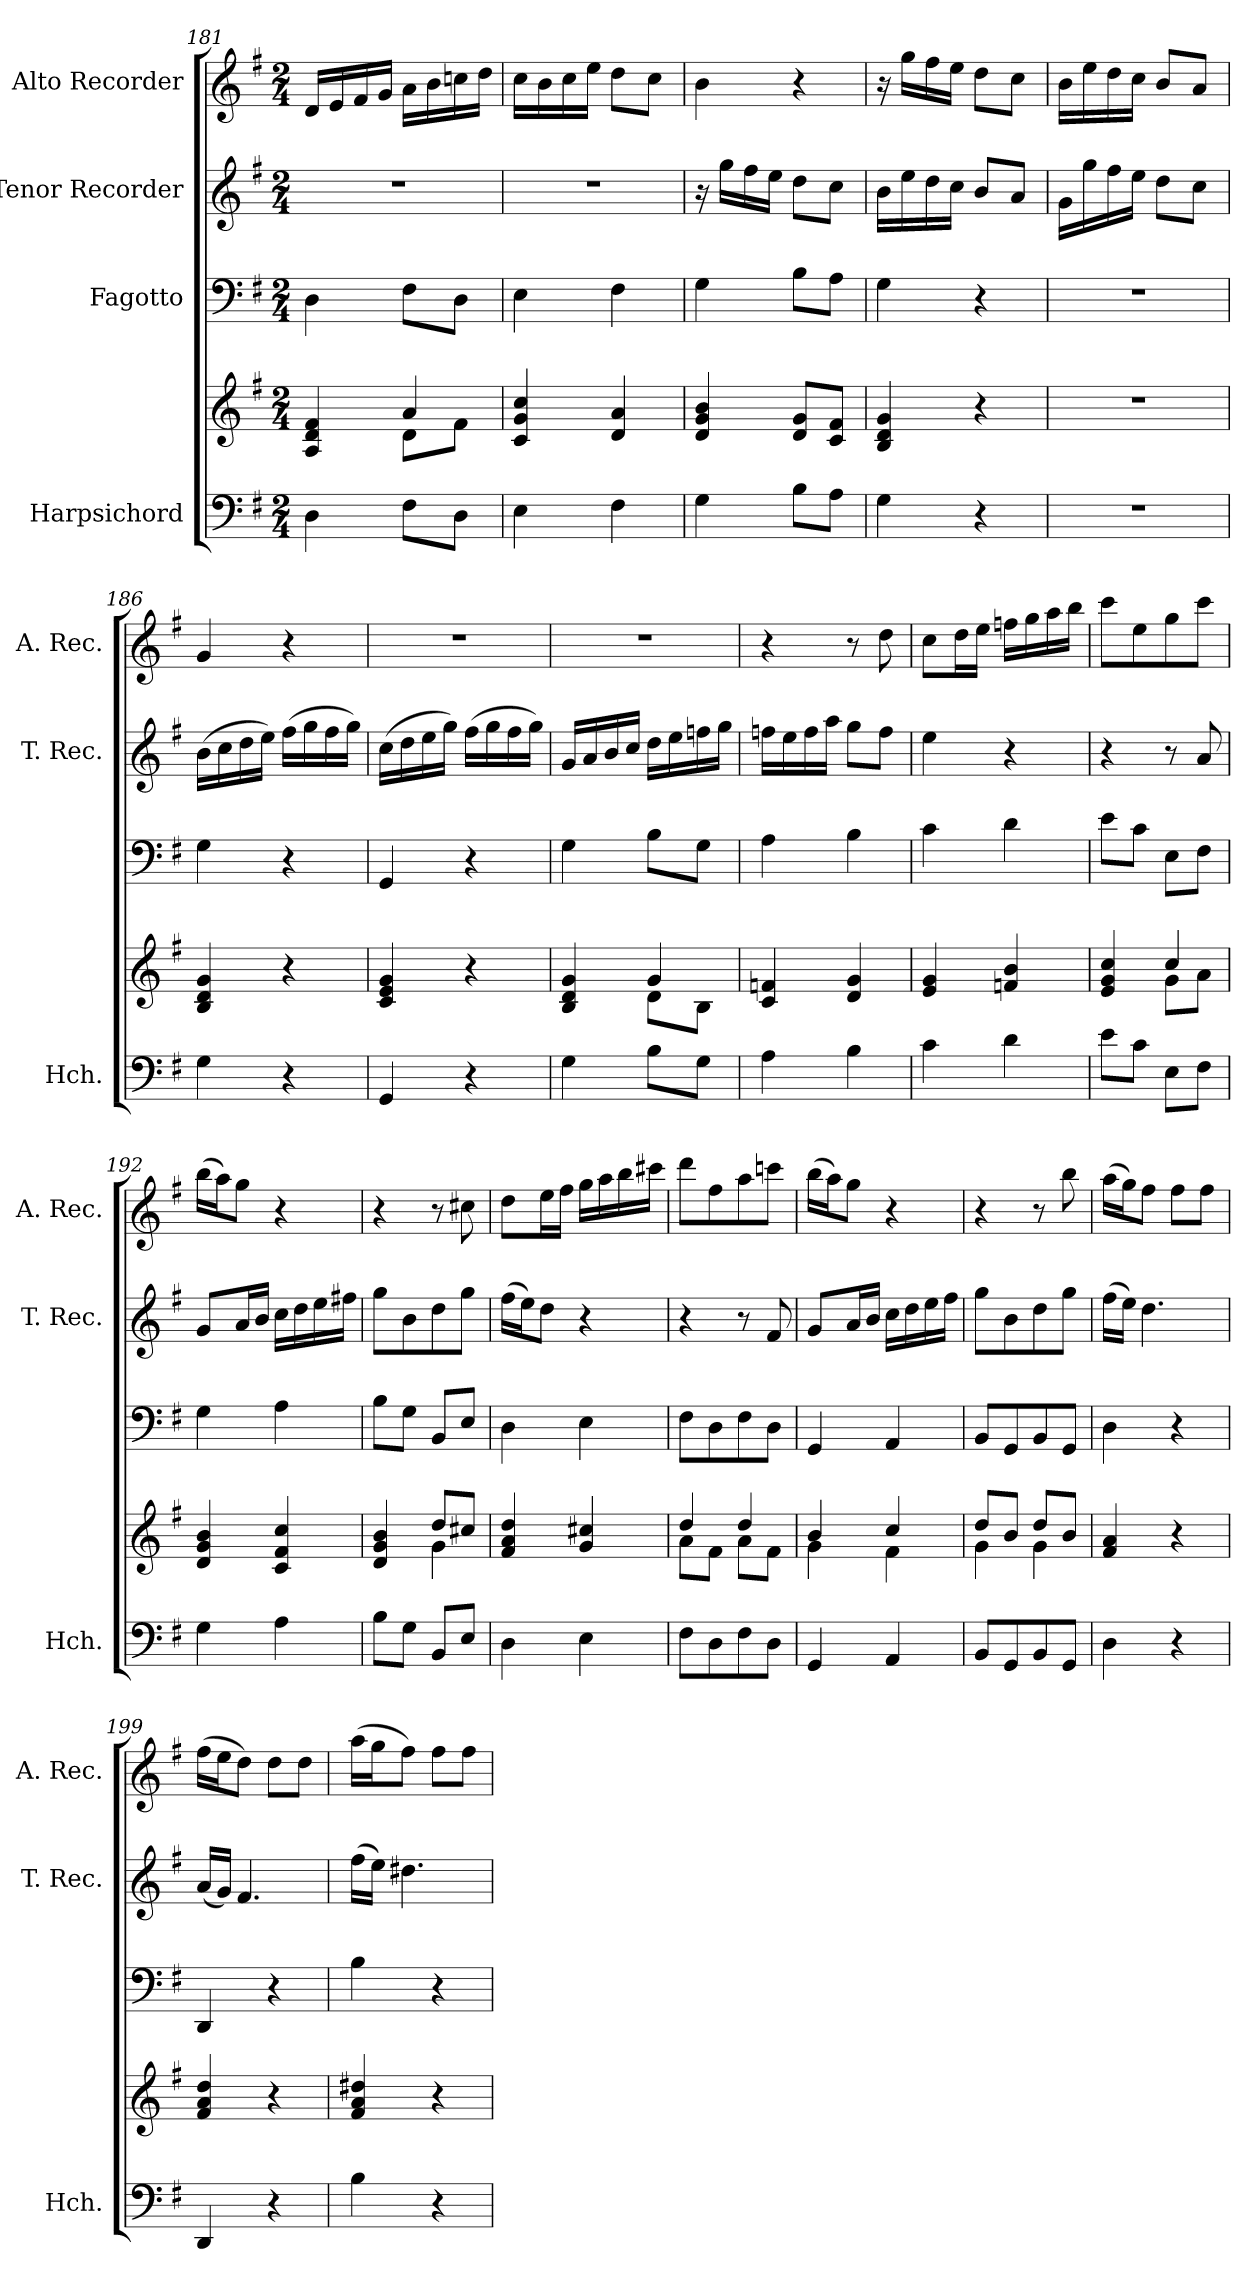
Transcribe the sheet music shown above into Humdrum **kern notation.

**kern	**kern	**kern	**kern	**kern
*part4	*part4	*part3	*part2	*part1
*staff5	*staff4	*staff3	*staff2	*staff1
*I"Harpsichord	*	*I"Fagotto	*I"Tenor Recorder	*I"Alto Recorder
*I'Hch.	*	*	*I'T. Rec.	*I'A. Rec.
*clefF4	*clefG2	*clefF4	*clefG2	*clefG2
*k[f#]	*k[f#]	*k[f#]	*k[f#]	*k[f#]
*M2/4	*M2/4	*M2/4	*M2/4	*M2/4
=181	=181	=181	=181	=181
*	*^	*	*	*
4D\	4A/ 4d/ 4f#/	4ryy	4D\	2r	16d/LL
.	.	.	.	.	16e/
.	.	.	.	.	16f#/
.	.	.	.	.	16g/JJ
8F#\L	4a/	8d\L	8F#\L	.	16a\LL
.	.	.	.	.	16b\
8D\J	.	8f#\J	8D\J	.	16ccn\
.	.	.	.	.	16dd\JJ
*	*v	*v	*	*	*
=182	=182	=182	=182	=182
4E\	4c/ 4g/ 4cc/	4E\	2r	16cc\LL
.	.	.	.	16b\
.	.	.	.	16cc\
.	.	.	.	16ee\JJ
4F#\	4d/ 4a/	4F#\	.	8dd\L
.	.	.	.	8cc\J
=183	=183	=183	=183	=183
4G\	4d/ 4g/ 4b/	4G\	16r	4b\
.	.	.	16gg\LL	.
.	.	.	16ff#\	.
.	.	.	16ee\JJ	.
8B\L	8d/ 8g/L	8B\L	8dd\L	4r
8A\J	8c/ 8f#/J	8A\J	8cc\J	.
=184	=184	=184	=184	=184
4G\	4B/ 4d/ 4g/	4G\	16b\LL	16r
.	.	.	16ee\	16gg\LL
.	.	.	16dd\	16ff#\
.	.	.	16cc\JJ	16ee\JJ
4r	4r	4r	8b/L	8dd\L
.	.	.	8a/J	8cc\J
=185	=185	=185	=185	=185
2r	2r	2r	16g\LL	16b\LL
.	.	.	16gg\	16ee\
.	.	.	16ff#\	16dd\
.	.	.	16ee\JJ	16cc\JJ
.	.	.	8dd\L	8b/L
.	.	.	8cc\J	8a/J
=186	=186	=186	=186	=186
4G\	4B/ 4d/ 4g/	4G\	(>16b\LL	4g/
.	.	.	16cc\	.
.	.	.	16dd\	.
.	.	.	16ee\JJ)	.
4r	4r	4r	(>16ff#\LL	4r
.	.	.	16gg\	.
.	.	.	16ff#\	.
.	.	.	16gg\JJ)	.
!!LO:LB:g=z
=187	=187	=187	=187	=187
4GG/	4c/ 4e/ 4g/	4GG/	(>16cc\LL	2r
.	.	.	16dd\	.
.	.	.	16ee\	.
.	.	.	16gg\JJ)	.
4r	4r	4r	(>16ff#\LL	.
.	.	.	16gg\	.
.	.	.	16ff#\	.
.	.	.	16gg\JJ)	.
=188	=188	=188	=188	=188
*	*^	*	*	*
4G\	4B/ 4d/ 4g/	4ryy	4G\	16g/LL	2r
.	.	.	.	16a/	.
.	.	.	.	16b/	.
.	.	.	.	16cc/JJ	.
8B\L	4g/	8d\L	8B\L	16dd\LL	.
.	.	.	.	16ee\	.
8G\J	.	8B\J	8G\J	16ffn\	.
.	.	.	.	16gg\JJ	.
*	*v	*v	*	*	*
=189	=189	=189	=189	=189
4A\	4c/ 4fn/	4A\	16ffn\LL	4r
.	.	.	16ee\	.
.	.	.	16ff\	.
.	.	.	16aa\JJ	.
4B\	4d/ 4g/	4B\	8gg\L	8r
.	.	.	8ff\J	8dd\
=190	=190	=190	=190	=190
4c\	4e/ 4g/	4c\	4ee\	8cc\L
.	.	.	.	16dd\L
.	.	.	.	16ee\JJ
4d\	4fn/ 4b/	4d\	4r	16ffn\LL
.	.	.	.	16gg\
.	.	.	.	16aa\
.	.	.	.	16bb\JJ
=191	=191	=191	=191	=191
*	*^	*	*	*
8e\L	4e/ 4g/ 4cc/	4ryy	8e\L	4r	8ccc\L
8c\J	.	.	8c\J	.	8ee\
8E\L	4cc/	8g\L	8E\L	8r	8gg\
8F#\J	.	8a\J	8F#\J	8a/	8ccc\J
*	*v	*v	*	*	*
=192	=192	=192	=192	=192
4G\	4d/ 4g/ 4b/	4G\	8g/L	(>16bb\LL
.	.	.	.	16aa\J)
.	.	.	16a/L	8gg\J
.	.	.	16b/JJ	.
4A\	4c/ 4f#/ 4cc/	4A\	16cc\LL	4r
.	.	.	16dd\	.
.	.	.	16ee\	.
.	.	.	16ff#X\JJ	.
=193	=193	=193	=193	=193
*	*^	*	*	*
8B\L	4d/ 4g/ 4b/	4ryy	8B\L	8gg\L	4r
8G\J	.	.	8G\J	8b\	.
8BB/L	8dd/L	4g\	8BB/L	8dd\	8r
8E/J	8cc#X/J	.	8E/J	8gg\J	8cc#X\
*	*v	*v	*	*	*
=194	=194	=194	=194	=194
4D\	4f#/ 4a/ 4dd/	4D\	(>16ff#\LL	8dd\L
.	.	.	16ee\J)	.
.	.	.	8dd\J	16ee\L
.	.	.	.	16ff#\JJ
4E\	4g/ 4cc#X/	4E\	4r	16gg\LL
.	.	.	.	16aa\
.	.	.	.	16bb\
.	.	.	.	16ccc#X\JJ
!!LO:LB:g=z
=195	=195	=195	=195	=195
*	*^	*	*	*
8F#\L	4dd/	8a\L	8F#\L	4r	8ddd\L
8D\	.	8f#\J	8D\	.	8ff#\
8F#\	4dd/	8a\L	8F#\	8r	8aa\
8D\J	.	8f#\J	8D\J	8f#/	8cccn\J
=196	=196	=196	=196	=196	=196
4GG/	4b/	4g\	4GG/	8g/L	(>16bb\LL
.	.	.	.	.	16aa\J)
.	.	.	.	16a/L	8gg\J
.	.	.	.	16b/JJ	.
4AA/	4cc/	4f#\	4AA/	16cc\LL	4r
.	.	.	.	16dd\	.
.	.	.	.	16ee\	.
.	.	.	.	16ff#\JJ	.
=197	=197	=197	=197	=197	=197
8BB/L	8dd/L	4g\	8BB/L	8gg\L	4r
8GG/	8b/J	.	8GG/	8b\	.
8BB/	8dd/L	4g\	8BB/	8dd\	8r
8GG/J	8b/J	.	8GG/J	8gg\J	8bb\
*	*v	*v	*	*	*
=198	=198	=198	=198	=198
4D\	4f#/ 4a/	4D\	(16ff#\LL	(>16aa\LL
.	.	.	16ee\JJ)	16gg\J)
.	.	.	4.dd\	8ff#\J
4r	4r	4r	.	8ff#\L
.	.	.	.	8ff#\J
=199	=199	=199	=199	=199
4DD/	4f#/ 4a/ 4dd/	4DD/	(16a/LL	(>16ff#\LL
.	.	.	16g/JJ)	16ee\J
.	.	.	4.f#/	8dd\J)
4r	4r	4r	.	8dd\L
.	.	.	.	8dd\J
=200	=200	=200	=200	=200
4B\	4f#/ 4a/ 4dd#X/	4B\	(>16ff#\LL	(>16aa\LL
.	.	.	16ee\JJ)	16gg\J
.	.	.	4.dd#X\	8ff#\J)
4r	4r	4r	.	8ff#\L
.	.	.	.	8ff#\J
=	=	=	=	=
*-	*-	*-	*-	*-
